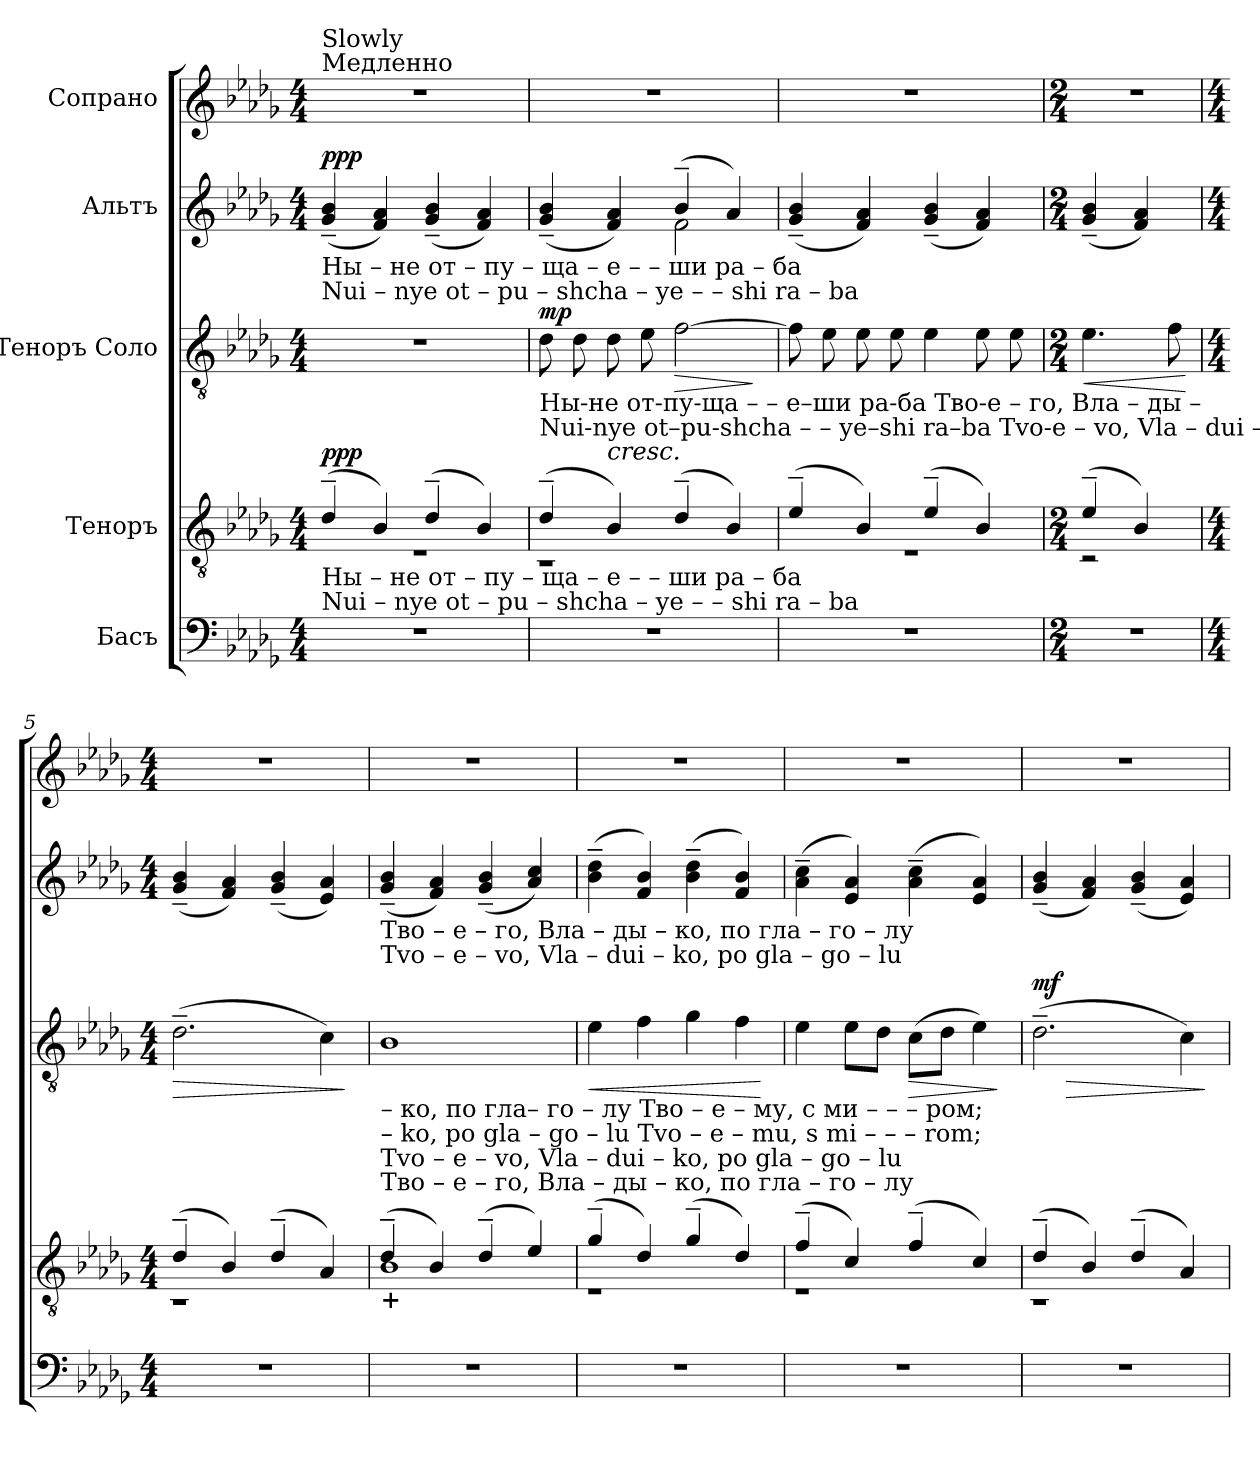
**kern	**kern	**dynam	**kern	**dynam	**kern	**dynam	**kern
*part5	*part4	*part4	*part3	*part3	*part2	*part2	*part1
*staff5	*staff4	*staff4	*staff3	*staff3	*staff2	*staff2	*staff1
*I"Басъ	*I"Теноръ	*	*I"Теноръ Соло	*	*I"Альтъ	*	*I"Сопрано
*clefF4	*clefGv2	*	*clefGv2	*	*clefG2	*	*clefG2
*k[b-e-a-d-g-]	*k[b-e-a-d-g-]	*	*k[b-e-a-d-g-]	*	*k[b-e-a-d-g-]	*	*k[b-e-a-d-g-]
*M4/4	*M4/4	*	*M4/4	*	*M4/4	*	*M4/4
*MM40	*MM40	*	*MM40	*	*MM40	*	*MM40
=1	=1	=1	=1	=1	=1	=1	=1
*	*^	*	*	*	*	*	*
!	!	!	!	!	!	!	!	!LO:TX:a:t=Медленно
!	!	!	!	!	!	!	!	!LO:TX:a:t=Slowly
!	!	!	!	!	!	!LO:TX:b:t=Ны   –    не            от        –         пу       –       ща          –         е         –         –      ши                    ра     –    ба	!	!
!	!	!	!	!	!	!LO:TX:b:t=Nui   –   nye           ot         –         pu       –     shcha      –        ye        –         –      shi                     ra      –    ba	!	!
!	!LO:TX:b:t=Ны   –    не            от        –         пу       –       ща          –         е         –         –      ши                    ра     –    ба	!	!	!	!	!	!	!
!	!LO:TX:b:t=Nui   –   nye           ot         –         pu       –     shcha      –        ye        –         –      shi                     ra      –    ba	!	!	!	!	!	!	!
!	!	!	!LO:DY:a	!	!	!	!LO:DY:a	!
1r	(4d-~/	1r	ppp	1r	.	(4g-/~ 4b-/~	ppp	1r
.	4B-/)	.	.	.	.	4f/ 4a-/)	.	.
.	(4d-~/	.	.	.	.	(4g-/~ 4b-/~	.	.
.	4B-/)	.	.	.	.	4f/ 4a-/)	.	.
=2	=2	=2	=2	=2	=2	=2	=2	=2
*	*	*	*	*	*	*^	*	*
!	!	!	!	!LO:TX:b:t=Ны-не  от-пу-ща     –        –    е–ши ра-ба    Тво-е    –    го,      Вла   –  ды    –	!	!	!	!	!
!	!	!	!	!LO:TX:b:t=Nui-nye ot–pu-shcha –       –   ye–shi ra–ba   Tvo-e    –    vo,       Vla   –  dui    –	!	!	!	!	!
!	!	!	!	!	!LO:DY:a	!	!	!	!
1r	(4d-~/	1r	.	8d-\	mp	(4g-/~ 4b-/~	2ryy	.	1r
.	.	.	.	8d-\	.	.	.	.	.
!	!	!	!	!	!LO:HP:b	!	!	!	!
.	4B-/)	.	.	8d-\	<	4f/ 4a-/)	.	.	.
.	.	.	.	8e-\	.	.	.	.	.
!	!	!	!	!	!LO:HP:b	!	!	!	!
.	(4d-~/	.	.	[2f\	>	(4b-~/	2f\	.	.
.	4B-/)	.	.	.	.	4a-/)	.	.	.
*	*v	*v	*	*	*	*v	*v	*	*
.	.	.	.	[ ]	.	.	.
=3	=3	=3	=3	=3	=3	=3	=3
*	*^	*	*	*	*	*	*
1r	(4e-~/	1r	.	8f\]	.	(4g-/~ 4b-/~	.	1r
.	.	.	.	8e-\	.	.	.	.
.	4B-/)	.	.	8e-\	.	4f/ 4a-/)	.	.
.	.	.	.	8e-\	.	.	.	.
.	(4e-~/	.	.	4e-\	.	(4g-/~ 4b-/~	.	.
.	4B-/)	.	.	8e-\	.	4f/ 4a-/)	.	.
.	.	.	.	8e-\	.	.	.	.
=4	=4	=4	=4	=4	=4	=4	=4	=4
*M2/4	*M2/4	*	*	*M2/4	*	*M2/4	*	*M2/4
!	!	!	!	!	!LO:HP:b	!	!	!
2r	(4e-~/	2r	.	4.e-\	<	(4g-/~ 4b-/~	.	2r
.	4B-/)	.	.	.	.	4f/ 4a-/)	.	.
.	.	.	.	8f\	.	.	.	.
*	*v	*v	*	*	*	*	*	*
.	.	.	.	[	.	.	.
=5	=5	=5	=5	=5	=5	=5	=5
*M4/4	*M4/4	*	*M4/4	*	*M4/4	*	*M4/4
*	*^	*	*	*	*	*	*
!	!	!	!	!	!LO:HP:b	!	!	!
1r	(4d-~/	1r	.	(2.d-~\	>	(4g-/~ 4b-/~	.	1r
.	4B-/)	.	.	.	.	4f/ 4a-/)	.	.
.	(4d-~/	.	.	.	.	(4g-/~ 4b-/~	.	.
.	4A-/)	.	.	4c\)	.	4e-/ 4a-/)	.	.
*	*v	*v	*	*	*	*	*	*
.	.	.	.	]	.	.	.
!!LO:LB:g=z
=6	=6	=6	=6	=6	=6	=6	=6
*	*^	*	*	*	*	*	*
!	!	!	!	!	!	!LO:TX:b:t=Тво     –    е       –       го,             Вла      –     ды        –        ко,                    по              гла        –     го      –      лу	!	!
!	!	!	!	!	!	!LO:TX:b:t=Tvo     –    e       –       vo,              Vla      –     dui        –        ko,                    po              gla         –      go      –      lu	!	!
!	!	!	!	!LO:TX:b:t=– ко,                                 по   гла– го – лу      Тво – е    –   му,               с ми       –        –        –     ром;	!	!	!	!
!	!	!	!	!LO:TX:b:t=– ko,                                 po    gla – go – lu       Tvo – e    –   mu,              s  mi        –        –        –     rom;	!	!	!	!
!	!LO:TX:b:B:t=+	!	!	!	!	!	!	!
!	!LO:TX:a:t=Тво     –    е       –       го,             Вла      –     ды        –        ко,                    по              гла        –     го      –      лу	!	!	!	!	!	!	!
!	!LO:TX:a:t=Tvo     –    e       –       vo,              Vla      –     dui        –        ko,                    po              gla         –      go      –      lu	!	!	!	!	!	!	!
1r	(4d-~/	1B-	.	1B-	.	(4g-/~ 4b-/~	.	1r
.	4B-/)	.	.	.	.	4f/ 4a-/)	.	.
.	(4d-~/	.	.	.	.	(4g-/~ 4b-/~	.	.
.	4e-/)	.	.	.	.	4a-/ 4cc/)	.	.
=7	=7	=7	=7	=7	=7	=7	=7	=7
!	!	!	!	!	!LO:HP:b	!	!	!
1r	(4g-~/	1r	.	4e-\	<	(4b-\~ 4dd-\~	.	1r
.	4d-/)	.	.	4f\	.	4f/ 4b-/)	.	.
.	(4g-~/	.	.	4g-\	.	(4b-\~ 4dd-\~	.	.
.	4d-/)	.	.	4f\	.	4f/ 4b-/)	.	.
*	*v	*v	*	*	*	*	*	*
.	.	.	.	[	.	.	.
=8	=8	=8	=8	=8	=8	=8	=8
*	*^	*	*	*	*	*	*
1r	(4f~/	1r	.	4e-\	.	(4a-\~ 4cc\~	.	1r
.	4c/)	.	.	8e-\L	.	4e-/ 4a-/)	.	.
.	.	.	.	8d-\J	.	.	.	.
!	!	!	!	!	!LO:HP:b	!	!	!
.	(4f~/	.	.	(8c\L	>	(4a-\~ 4cc\~	.	.
.	.	.	.	8d-\J	.	.	.	.
.	4c/)	.	.	4e-\)	.	4e-/ 4a-/)	.	.
*	*v	*v	*	*	*	*	*	*
.	.	.	.	]	.	.	.
=9	=9	=9	=9	=9	=9	=9	=9
*	*^	*	*	*	*	*	*
!	!	!	!	!	!LO:HP:b	!	!	!
!	!	!	!	!	!LO:DY:n=1:a	!	!	!
1r	(4d-~/	1r	.	(2.d-~\	> mf	(4g-/~ 4b-/~	.	1r
.	4B-/)	.	.	.	.	4f/ 4a-/)	.	.
.	(4d-~/	.	.	.	.	(4g-/~ 4b-/~	.	.
.	4A-/)	.	.	4c\)	.	4e-/ 4a-/)	.	.
*	*v	*v	*	*	*	*	*	*
.	.	.	.	]	.	.	.
=	=	=	=	=	=	=	=
*-	*-	*-	*-	*-	*-	*-	*-
